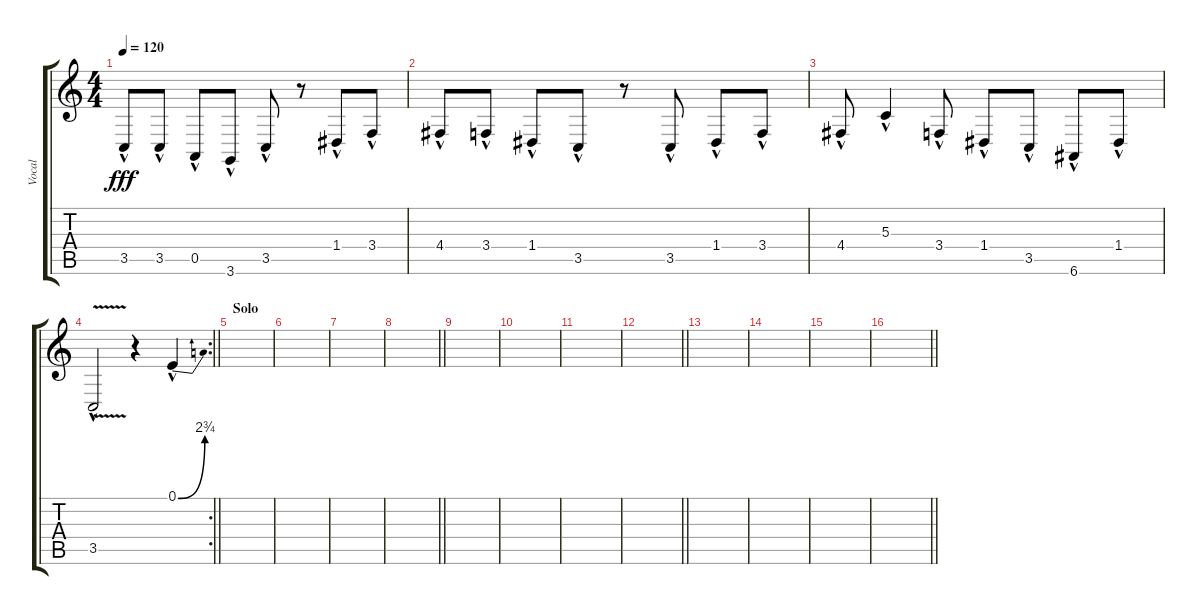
\track ("Vocal" "Vocal") {instrument orchestralharp}
\staff {score tabs}
\tuning (E4 B3 G3 D3 A2 E2) {hide}
\ts (4 4)
\tempo 120
\clef g2
\ks c
3.5{hac}.8{dy fff} 3.5{hac}.8 0.5{hac}.8 3.6{hac}.8 3.5{hac}.8 r.8 1.4{hac}.8 3.4{hac}.8 |
4.4{hac}.8 3.4{hac}.8 1.4{hac}.8 3.5{hac}.8 r.8 3.5{hac}.8 1.4{hac}.8 3.4{hac}.8 |
4.4{hac}.8 5.3{hac}.4 3.4{hac}.8 1.4{hac}.8 3.5{hac}.8 6.6{hac}.8 1.4{hac}.8 |
\rc 2
\barLineRight lightlight
3.5{v hac}.2 r.4 0.1{be (bend 0 0 60 11) hac}.4 |
\section ("" "Solo")
|
|
|
\barLineRight lightlight
|
|
|
|
\barLineRight lightlight
|
|
|
|
\barLineRight lightlight
